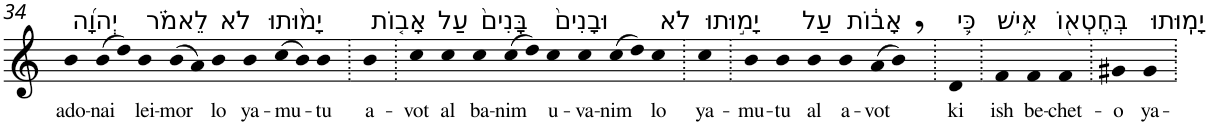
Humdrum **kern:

**kern	**text
*part1	*part1
*staff1	*staff1
*I"Piano	*
*I'Pno	*
!!LO:PB:g=z
*clefG2	*
*k[]	*
=34	=34
!LO:TX:a:t=יְהוָ֜ה	!
!	!LO:LY:b
4b	ado-
!	!LO:LY:b
(>8b	-nai
8dd)	.
!LO:TX:a:t=לֵאמֹ֗ר	!
!	!LO:LY:b
4b	lei-
!	!LO:LY:b
(>8b	-mor
8a)	.
!LO:TX:a:t=לֹא	!
!	!LO:LY:b
4b	lo
!LO:TX:a:t=יָמ֨וּתוּ	!
!	!LO:LY:b
4b	ya-
!	!LO:LY:b
(>8cc	-mu-
8b)	.
!	!LO:LY:b
4b	-tu
=35.	=35.
!LO:TX:a:t=אָב֤וֹת	!
!	!LO:LY:b
4b	a-
=36.	=36.
!	!LO:LY:b
4cc	-vot
!LO:TX:a:t=עַל	!
!	!LO:LY:b
4cc	al
!LO:TX:a:t=בָּנִים֙	!
!	!LO:LY:b
4cc	ba-
!	!LO:LY:b
(>8cc	-nim
8dd)	.
!LO:TX:a:t=וּבָנִים֙	!
!	!LO:LY:b
4cc	u-
!	!LO:LY:b
4cc	-va-
!	!LO:LY:b
(>8cc	-nim
8dd)	.
!LO:TX:a:t=לֹא	!
!	!LO:LY:b
4cc	lo
=37.	=37.
!LO:TX:a:t=יָמ֣וּתוּ	!
!	!LO:LY:b
4cc	ya-
=38.	=38.
!	!LO:LY:b
4b	-mu-
!	!LO:LY:b
4b	-tu
!LO:TX:a:t=עַל	!
!	!LO:LY:b
4b	al
!LO:TX:a:t=אָב֔וֹת	!
!	!LO:LY:b
4b	a-
!	!LO:LY:b
(>8a	-vot
8b,)	.
=39.	=39.
!LO:TX:a:t=כִּ֛י	!
!	!LO:LY:b
4d	ki
=40.	=40.
!LO:TX:a:t=אִ֥ישׁ	!
!	!LO:LY:b
4f	ish
!LO:TX:a:t=בְּחֶטְא֖וֹ	!
!	!LO:LY:b
4f	be-
!	!LO:LY:b
4f	-chet-
=41.	=41.
!	!LO:LY:b
4g#X	-o
!LO:TX:a:t=יָמֽוּתוּ	!
!	!LO:LY:b
4g#	ya-
=.	=.
*-	*-
